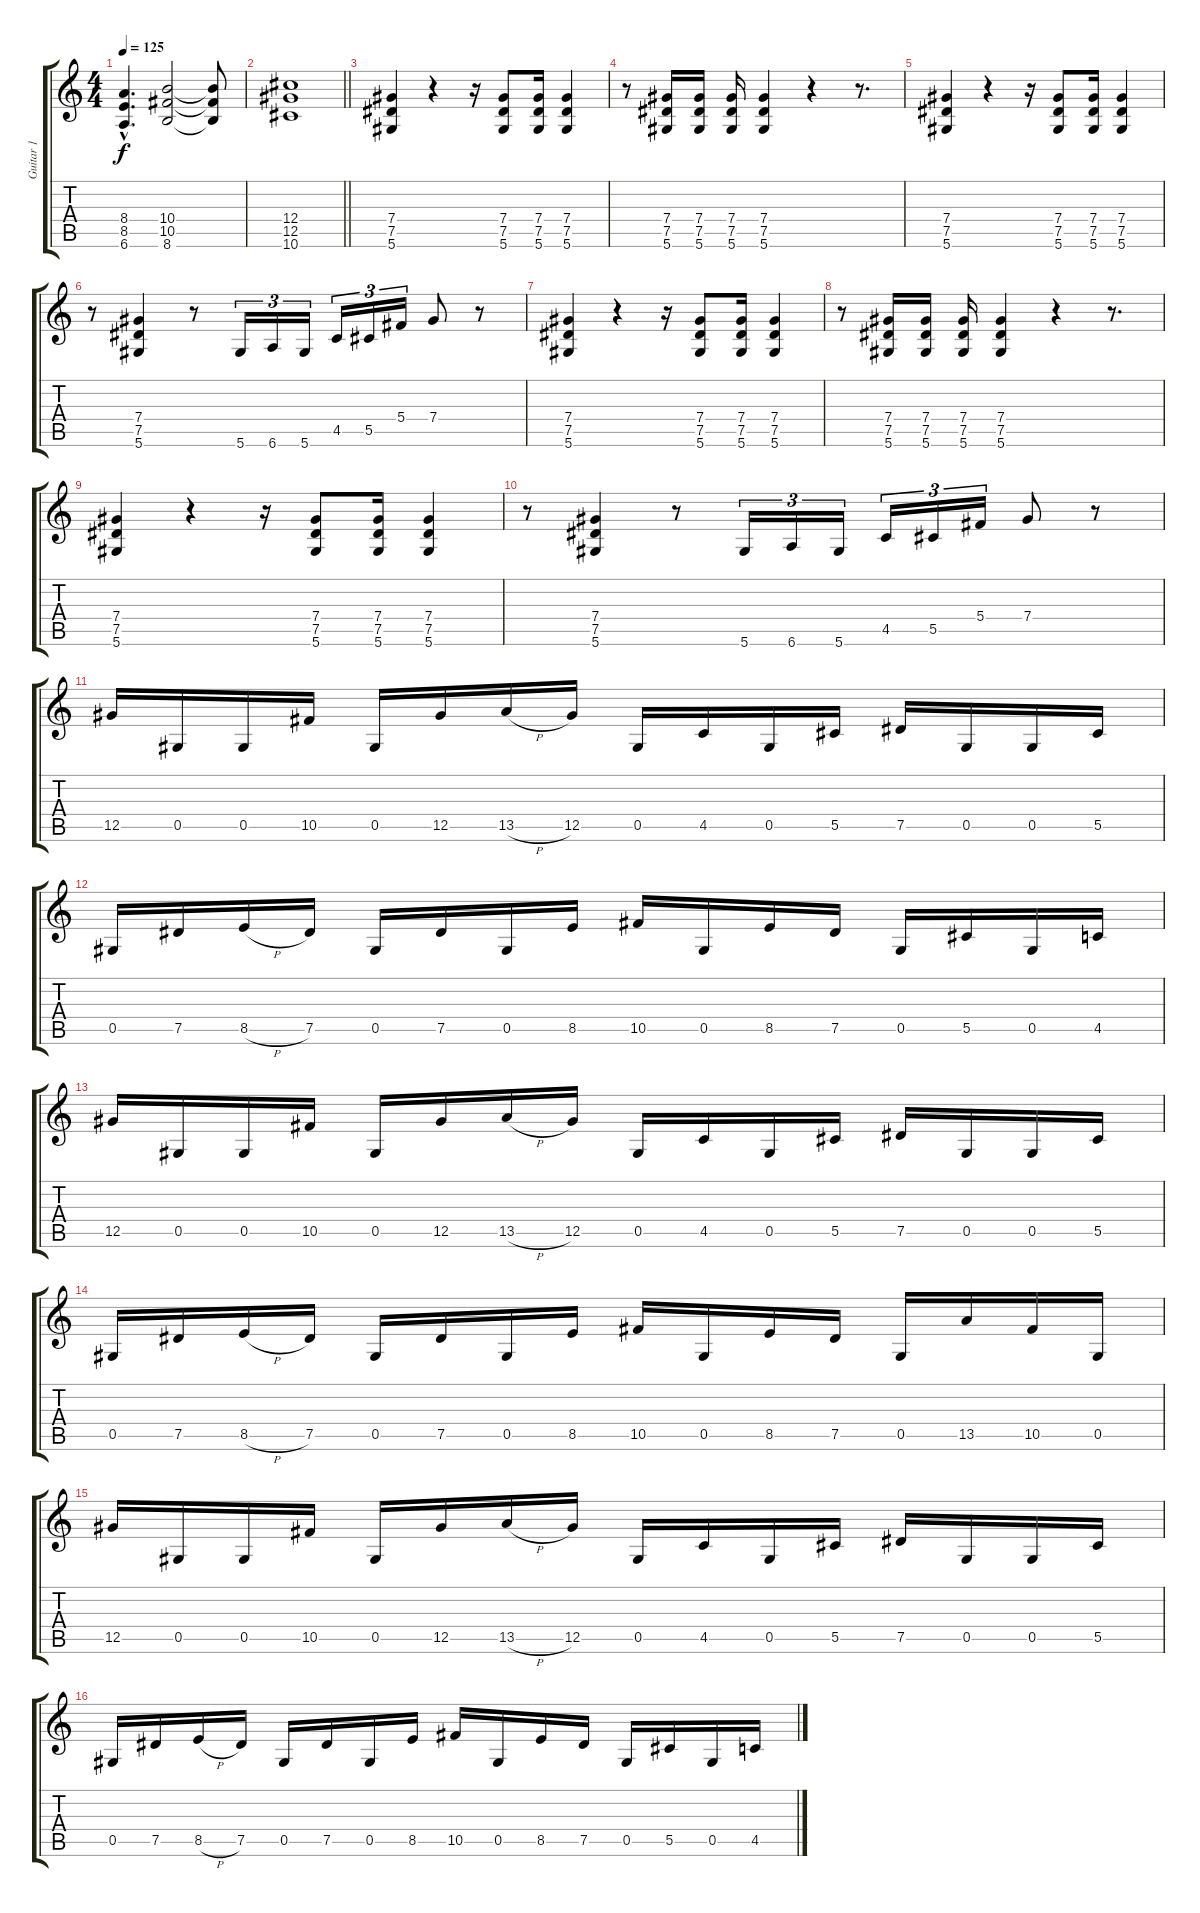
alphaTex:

\track ("Guitar 1" "Guitar 1") {instrument distortionguitar}
\staff {score tabs}
\tuning (Eb4 Bb3 Gb3 Db3 Ab2 Eb2) {hide}
\ts (4 4)
\tempo 125
\clef g2
\ks c
(8.4{hac} 8.5{hac} 6.6{hac}).4{d dy f} (10.4 10.5 8.6).2 (10.4{t} 10.5{t} 8.6{t}).8 |
\barLineRight lightlight
(12.4 12.5 10.6).1 |
(7.4 7.5 5.6).4 r.4 r.16 (7.4 7.5 5.6).8 (7.4 7.5 5.6).16 (7.4 7.5 5.6).4 |
r.8 (7.4 7.5 5.6).16 (7.4 7.5 5.6).16 (7.4 7.5 5.6).16 (7.4 7.5 5.6).4 r.4 r.8{d} |
(7.4 7.5 5.6).4 r.4 r.16 (7.4 7.5 5.6).8 (7.4 7.5 5.6).16 (7.4 7.5 5.6).4 |
r.8 (7.4 7.5 5.6).4 r.8 5.6.16{tu (3 2)} 6.6.16{tu (3 2)} 5.6.16{tu (3 2)} 4.5.16{tu (3 2)} 5.5.16{tu (3 2)} 5.4.16{tu (3 2)} 7.4.8 r.8 |
(7.4 7.5 5.6).4 r.4 r.16 (7.4 7.5 5.6).8 (7.4 7.5 5.6).16 (7.4 7.5 5.6).4 |
r.8 (7.4 7.5 5.6).16 (7.4 7.5 5.6).16 (7.4 7.5 5.6).16 (7.4 7.5 5.6).4 r.4 r.8{d} |
(7.4 7.5 5.6).4 r.4 r.16 (7.4 7.5 5.6).8 (7.4 7.5 5.6).16 (7.4 7.5 5.6).4 |
r.8 (7.4 7.5 5.6).4 r.8 5.6.16{tu (3 2)} 6.6.16{tu (3 2)} 5.6.16{tu (3 2)} 4.5.16{tu (3 2)} 5.5.16{tu (3 2)} 5.4.16{tu (3 2)} 7.4.8 r.8 |
12.5.16 0.5.16 0.5.16 10.5.16 0.5.16 12.5.16 13.5{h}.16 12.5.16 0.5.16 4.5.16 0.5.16 5.5.16 7.5.16 0.5.16 0.5.16 5.5.16 |
0.5.16 7.5.16 8.5{h}.16 7.5.16 0.5.16 7.5.16 0.5.16 8.5.16 10.5.16 0.5.16 8.5.16 7.5.16 0.5.16 5.5.16 0.5.16 4.5.16 |
12.5.16 0.5.16 0.5.16 10.5.16 0.5.16 12.5.16 13.5{h}.16 12.5.16 0.5.16 4.5.16 0.5.16 5.5.16 7.5.16 0.5.16 0.5.16 5.5.16 |
0.5.16 7.5.16 8.5{h}.16 7.5.16 0.5.16 7.5.16 0.5.16 8.5.16 10.5.16 0.5.16 8.5.16 7.5.16 0.5.16 13.5.16 10.5.16 0.5.16 |
12.5.16 0.5.16 0.5.16 10.5.16 0.5.16 12.5.16 13.5{h}.16 12.5.16 0.5.16 4.5.16 0.5.16 5.5.16 7.5.16 0.5.16 0.5.16 5.5.16 |
0.5.16 7.5.16 8.5{h}.16 7.5.16 0.5.16 7.5.16 0.5.16 8.5.16 10.5.16 0.5.16 8.5.16 7.5.16 0.5.16 5.5.16 0.5.16 4.5.16
